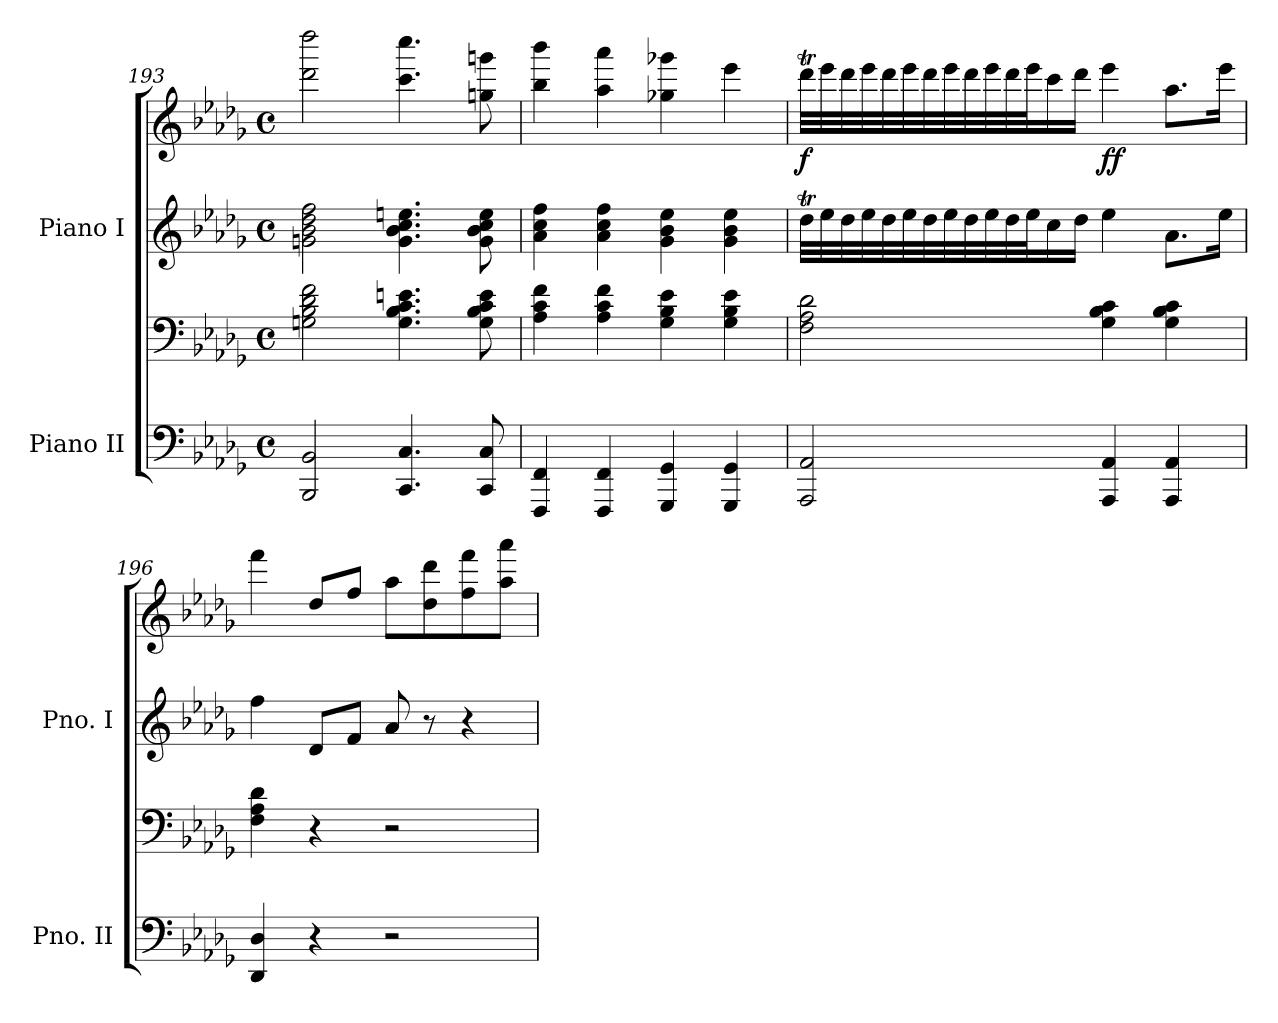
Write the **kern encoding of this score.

**kern	**kern	**kern	**kern	**dynam
*part2	*part2	*part1	*part1	*part1
*staff4	*staff3	*staff2	*staff1	*staff1/2
*I"Piano II	*	*I"Piano I	*	*
*I'Pno. II	*	*I'Pno. I	*	*
*clefF4	*clefF4	*clefG2	*clefG2	*
*k[b-e-a-d-g-]	*k[b-e-a-d-g-]	*k[b-e-a-d-g-]	*k[b-e-a-d-g-]	*
*M4/4	*M4/4	*M4/4	*M4/4	*
*met(c)	*met(c)	*met(c)	*met(c)	*
=193	=193	=193	=193	=193
2BBB-/ 2BB-/	2Gn\ 2B-\ 2d-\ 2f\	2gn\ 2b-\ 2dd-\ 2ff\	2ddd-\ 2dddd-\	.
4.CC/ 4.C/	4.G\ 4.B-\ 4.c\ 4.en\	4.g\ 4.b-\ 4.cc\ 4.een\	4.ccc\ 4.cccc\	.
8CC/ 8C/	8G\ 8B-\ 8c\ 8e\	8g\ 8b-\ 8cc\ 8ee\	8ggn\ 8gggn\	.
=194	=194	=194	=194	=194
4FFF/ 4FF/	4A-\ 4c\ 4f\	4a-\ 4cc\ 4ff\	4bb-\ 4bbb-\	.
4FFF/ 4FF/	4A-\ 4c\ 4f\	4a-\ 4cc\ 4ff\	4aa-\ 4aaa-\	.
4GGG-/ 4GG-/	4G-\ 4B-\ 4e-\	4g-\ 4b-\ 4ee-\	4gg-X\ 4ggg-X\	.
4GGG-/ 4GG-/	4G-\ 4B-\ 4e-\	4g-\ 4b-\ 4ee-\	4eee-\	.
!!LO:LB:g=z
=195	=195	=195	=195	=195
!	!	!	!	!LO:DY:b
2AAA-/ 2AA-/	2F\ 2A-\ 2d-\	32dd-T!\LLL	32ddd-T!\LLL	f
.	.	32ee-!\	32eee-!\	.
.	.	32dd-!\	32ddd-!\	.
.	.	32ee-!\	32eee-!\	.
.	.	32dd-!\	32ddd-!\	.
.	.	32ee-!\	32eee-!\	.
.	.	32dd-!\	32ddd-!\	.
.	.	32ee-!\	32eee-!\	.
.	.	32dd-!\	32ddd-!\	.
.	.	32ee-!\	32eee-!\	.
.	.	32dd-!\	32ddd-!\	.
.	.	32ee-!\J	32eee-!\J	.
.	.	16cc!\	16ccc!\	.
.	.	16dd-!\JJ	16ddd-!\JJ	.
!	!	!	!	!LO:DY:b
4AAA-/ 4AA-/	4G-\ 4B-\ 4c\	4ee-\	4eee-\	ff
4AAA-/ 4AA-/	4G-\ 4B-\ 4c\	8.a-\L	8.aa-\L	.
.	.	16ee-\Jk	16eee-\Jk	.
=196	=196	=196	=196	=196
4DD-/ 4D-/	4F\ 4A-\ 4d-\	4ff\	4fff\	.
4r	4r	8d-/L	8dd-/L	.
.	.	8f/J	8ff/J	.
2r	2r	8a-/	8aa-\L	.
.	.	8r	8dd-\ 8ddd-\	.
.	.	4r	8ff\ 8fff\	.
.	.	.	8aa-\ 8aaa-\J	.
=	=	=	=	=
*-	*-	*-	*-	*-
